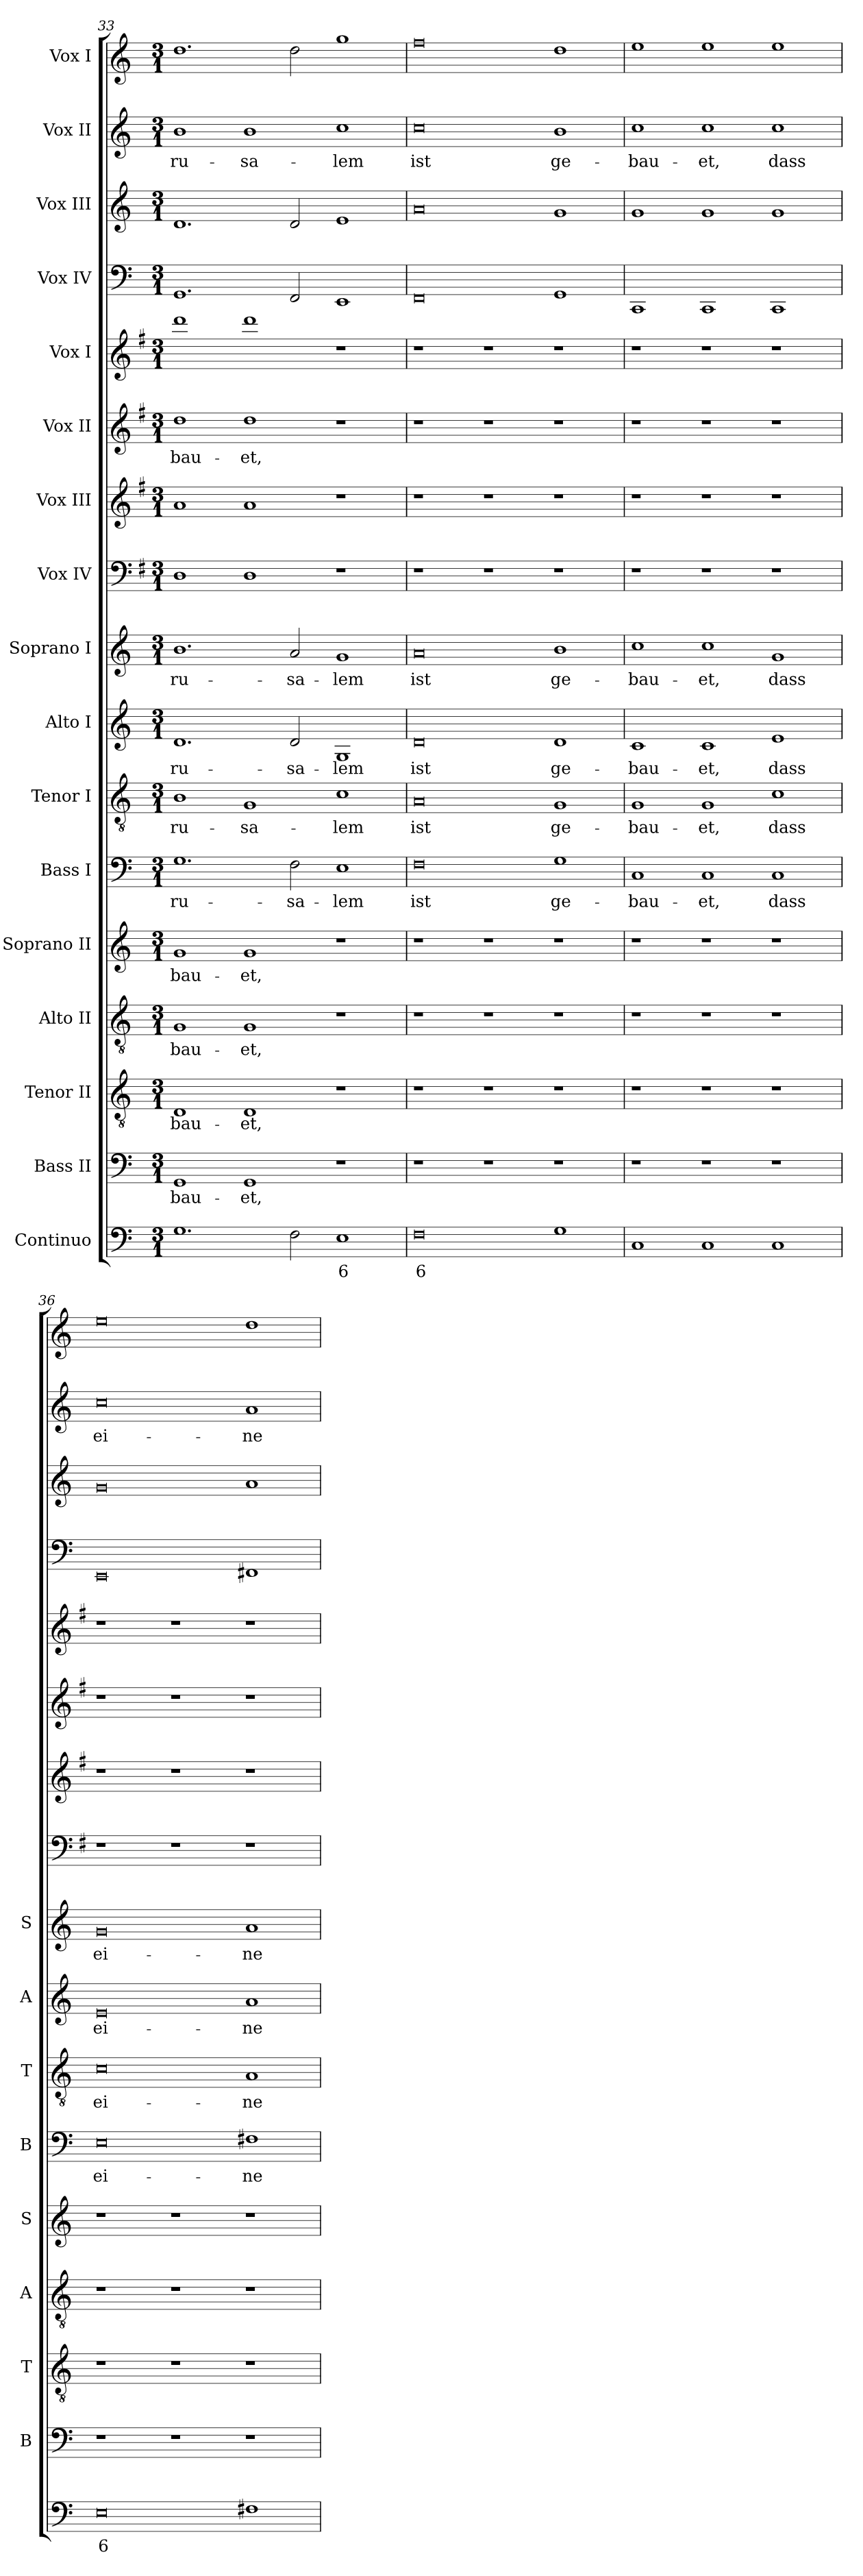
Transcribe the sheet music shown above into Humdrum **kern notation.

**kern	**text	**kern	**text	**kern	**text	**kern	**text	**kern	**text	**kern	**text	**kern	**text	**kern	**text	**kern	**text	**kern	**kern	**kern	**text	**kern	**kern	**kern	**kern	**text	**kern
*part17	*part17	*part16	*part16	*part15	*part15	*part14	*part14	*part13	*part13	*part12	*part12	*part11	*part11	*part10	*part10	*part9	*part9	*part8	*part7	*part6	*part6	*part5	*part4	*part3	*part2	*part2	*part1
*staff17	*staff17	*staff16	*staff16	*staff15	*staff15	*staff14	*staff14	*staff13	*staff13	*staff12	*staff12	*staff11	*staff11	*staff10	*staff10	*staff9	*staff9	*staff8	*staff7	*staff6	*staff6	*staff5	*staff4	*staff3	*staff2	*staff2	*staff1
*I"Continuo	*	*I"Bass II	*	*I"Tenor II	*	*I"Alto II	*	*I"Soprano II	*	*I"Bass I	*	*I"Tenor I	*	*I"Alto I	*	*I"Soprano I	*	*I"Vox IV	*I"Vox III	*I"Vox II	*	*I"Vox I	*I"Vox IV	*I"Vox III	*I"Vox II	*	*I"Vox I
*	*	*I'B	*	*I'T	*	*I'A	*	*I'S	*	*I'B	*	*I'T	*	*I'A	*	*I'S	*	*	*	*	*	*	*	*	*	*	*
*clefF4	*	*clefF4	*	*clefGv2	*	*clefGv2	*	*clefG2	*	*clefF4	*	*clefGv2	*	*clefG2	*	*clefG2	*	*clefF4	*clefG2	*clefG2	*	*clefG2	*clefF4	*clefG2	*clefG2	*	*clefG2
*	*	*	*	*	*	*	*	*	*	*	*	*	*	*	*	*	*	*ITrd4c7	*ITrd4c7	*ITrd4c7	*	*ITrd4c7	*	*	*	*	*
*k[]	*	*k[]	*	*k[]	*	*k[]	*	*k[]	*	*k[]	*	*k[]	*	*k[]	*	*k[]	*	*k[]	*k[]	*k[]	*	*k[]	*k[]	*k[]	*k[]	*	*k[]
*C:	*	*C:	*	*C:	*	*C:	*	*C:	*	*C:	*	*C:	*	*C:	*	*C:	*	*C:	*C:	*C:	*	*C:	*C:	*C:	*C:	*	*C:
*M3/1	*	*M3/1	*	*M3/1	*	*M3/1	*	*M3/1	*	*M3/1	*	*M3/1	*	*M3/1	*	*M3/1	*	*M3/1	*M3/1	*M3/1	*	*M3/1	*M3/1	*M3/1	*M3/1	*	*M3/1
=33	=33	=33	=33	=33	=33	=33	=33	=33	=33	=33	=33	=33	=33	=33	=33	=33	=33	=33	=33	=33	=33	=33	=33	=33	=33	=33	=33
!	!	!	!LO:LY:b	!	!LO:LY:b	!	!LO:LY:b	!	!LO:LY:b	!	!LO:LY:b	!	!LO:LY:b	!	!LO:LY:b	!	!LO:LY:b	!	!	!	!LO:LY:b	!	!	!	!	!LO:LY:b	!
1.G	.	1GG	-bau-	1D	-bau-	1G	-bau-	1g	-bau-	1.G	-ru-	1B	-ru-	1.d	-ru-	1.b	-ru-	1GG	1d	1g	-bau-	1gg	1.GG	1.d	1b	-ru-	1.dd
!	!	!	!LO:LY:b	!	!LO:LY:b	!	!LO:LY:b	!	!LO:LY:b	!	!	!	!LO:LY:b	!	!	!	!	!	!	!	!LO:LY:b	!	!	!	!	!LO:LY:b	!
.	.	1GG	-et,	1D	-et,	1G	-et,	1g	-et,	.	.	1G	-sa-	.	.	.	.	1GG	1d	1g	-et,	1gg	.	.	1b	-sa-	.
!	!	!	!	!	!	!	!	!	!	!	!LO:LY:b	!	!	!	!LO:LY:b	!	!LO:LY:b	!	!	!	!	!	!	!	!	!	!
2F	.	.	.	.	.	.	.	.	.	2F	-sa-	.	.	2d	-sa-	2a	-sa-	.	.	.	.	.	2FF	2d	.	.	2dd
!	!LO:LY:b	!	!	!	!	!	!	!	!	!	!LO:LY:b	!	!LO:LY:b	!	!LO:LY:b	!	!LO:LY:b	!	!	!	!	!	!	!	!	!LO:LY:b	!
1E	6	1r	.	1r	.	1r	.	1r	.	1E	-lem	1c	-lem	1G	-lem	1g	-lem	1r	1r	1r	.	1r	1EE	1e	1cc	-lem	1gg
=34	=34	=34	=34	=34	=34	=34	=34	=34	=34	=34	=34	=34	=34	=34	=34	=34	=34	=34	=34	=34	=34	=34	=34	=34	=34	=34	=34
!	!LO:LY:b	!	!	!	!	!	!	!	!	!	!LO:LY:b	!	!LO:LY:b	!	!LO:LY:b	!	!LO:LY:b	!	!	!	!	!	!	!	!	!LO:LY:b	!
0F	6	1r	.	1r	.	1r	.	1r	.	0F	ist	0A	ist	0d	ist	0a	ist	1r	1r	1r	.	1r	0FF	0a	0cc	ist	0ff
.	.	1r	.	1r	.	1r	.	1r	.	.	.	.	.	.	.	.	.	1r	1r	1r	.	1r	.	.	.	.	.
!	!	!	!	!	!	!	!	!	!	!	!LO:LY:b	!	!LO:LY:b	!	!LO:LY:b	!	!LO:LY:b	!	!	!	!	!	!	!	!	!LO:LY:b	!
1G	.	1r	.	1r	.	1r	.	1r	.	1G	ge-	1G	ge-	1d	ge-	1b	ge-	1r	1r	1r	.	1r	1GG	1g	1b	ge-	1dd
=35	=35	=35	=35	=35	=35	=35	=35	=35	=35	=35	=35	=35	=35	=35	=35	=35	=35	=35	=35	=35	=35	=35	=35	=35	=35	=35	=35
!	!	!	!	!	!	!	!	!	!	!	!LO:LY:b	!	!LO:LY:b	!	!LO:LY:b	!	!LO:LY:b	!	!	!	!	!	!	!	!	!LO:LY:b	!
1C	.	1r	.	1r	.	1r	.	1r	.	1C	-bau-	1G	-bau-	1c	-bau-	1cc	-bau-	1r	1r	1r	.	1r	1CC	1g	1cc	-bau-	1ee
!	!	!	!	!	!	!	!	!	!	!	!LO:LY:b	!	!LO:LY:b	!	!LO:LY:b	!	!LO:LY:b	!	!	!	!	!	!	!	!	!LO:LY:b	!
1C	.	1r	.	1r	.	1r	.	1r	.	1C	-et,	1G	-et,	1c	-et,	1cc	-et,	1r	1r	1r	.	1r	1CC	1g	1cc	-et,	1ee
!	!	!	!	!	!	!	!	!	!	!	!LO:LY:b	!	!LO:LY:b	!	!LO:LY:b	!	!LO:LY:b	!	!	!	!	!	!	!	!	!LO:LY:b	!
1C	.	1r	.	1r	.	1r	.	1r	.	1C	dass	1c	dass	1e	dass	1g	dass	1r	1r	1r	.	1r	1CC	1g	1cc	dass	1ee
=36	=36	=36	=36	=36	=36	=36	=36	=36	=36	=36	=36	=36	=36	=36	=36	=36	=36	=36	=36	=36	=36	=36	=36	=36	=36	=36	=36
!	!LO:LY:b	!	!	!	!	!	!	!	!	!	!LO:LY:b	!	!LO:LY:b	!	!LO:LY:b	!	!LO:LY:b	!	!	!	!	!	!	!	!	!LO:LY:b	!
0E	6	1r	.	1r	.	1r	.	1r	.	0E	ei-	0c	ei-	0e	ei-	0g	ei-	1r	1r	1r	.	1r	0EE	0g	0cc	ei-	0ee
.	.	1r	.	1r	.	1r	.	1r	.	.	.	.	.	.	.	.	.	1r	1r	1r	.	1r	.	.	.	.	.
!	!	!	!	!	!	!	!	!	!	!	!LO:LY:b	!	!LO:LY:b	!	!LO:LY:b	!	!LO:LY:b	!	!	!	!	!	!	!	!	!LO:LY:b	!
1F#X	.	1r	.	1r	.	1r	.	1r	.	1F#X	-ne	1A	-ne	1a	-ne	1a	-ne	1r	1r	1r	.	1r	1FF#X	1a	1a	-ne	1dd
=	=	=	=	=	=	=	=	=	=	=	=	=	=	=	=	=	=	=	=	=	=	=	=	=	=	=	=
*-	*-	*-	*-	*-	*-	*-	*-	*-	*-	*-	*-	*-	*-	*-	*-	*-	*-	*-	*-	*-	*-	*-	*-	*-	*-	*-	*-
